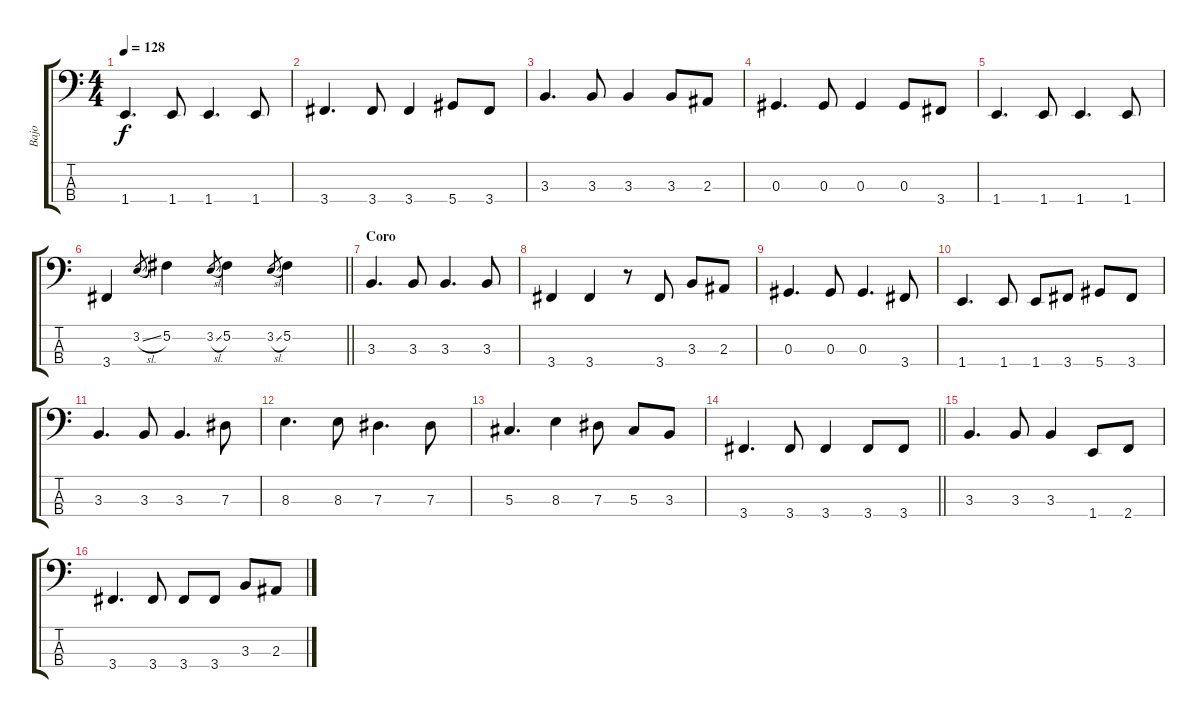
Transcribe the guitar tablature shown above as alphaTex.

\track ("Bajo" "Bajo") {instrument electricbasspick}
\staff {score tabs}
\tuning (Gb2 Db2 Ab1 Eb1) {hide}
\ts (4 4)
\tempo 128
\clef f4
\ks c
1.4.4{d dy f} 1.4.8 1.4.4{d} 1.4.8 |
3.4.4{d} 3.4.8 3.4.4 5.4.8 3.4.8 |
3.3.4{d} 3.3.8 3.3.4 3.3.8 2.3.8 |
0.3.4{d} 0.3.8 0.3.4 0.3.8 3.4.8 |
1.4.4{d} 1.4.8 1.4.4{d} 1.4.8 |
\barLineRight lightlight
3.4.4 3.2{sl}.8{gr} 5.2.4 3.2{sl}.8{gr} 5.2.4 3.2{sl}.8{gr} 5.2.4 |
\section ("" "Coro")
3.3.4{d} 3.3.8 3.3.4{d} 3.3.8 |
3.4.4 3.4.4 r.8 3.4.8 3.3.8 2.3.8 |
0.3.4{d} 0.3.8 0.3.4{d} 3.4.8 |
1.4.4{d} 1.4.8 1.4.8 3.4.8 5.4.8 3.4.8 |
3.3.4{d} 3.3.8 3.3.4{d} 7.3.8 |
8.3.4{d} 8.3.8 7.3.4{d} 7.3.8 |
5.3.4{d} 8.3.4 7.3.8 5.3.8 3.3.8 |
\barLineRight lightlight
3.4.4{d} 3.4.8 3.4.4 3.4.8 3.4.8 |
3.3.4{d} 3.3.8 3.3.4 1.4.8 2.4.8 |
3.4.4{d} 3.4.8 3.4.8 3.4.8 3.3.8 2.3.8
